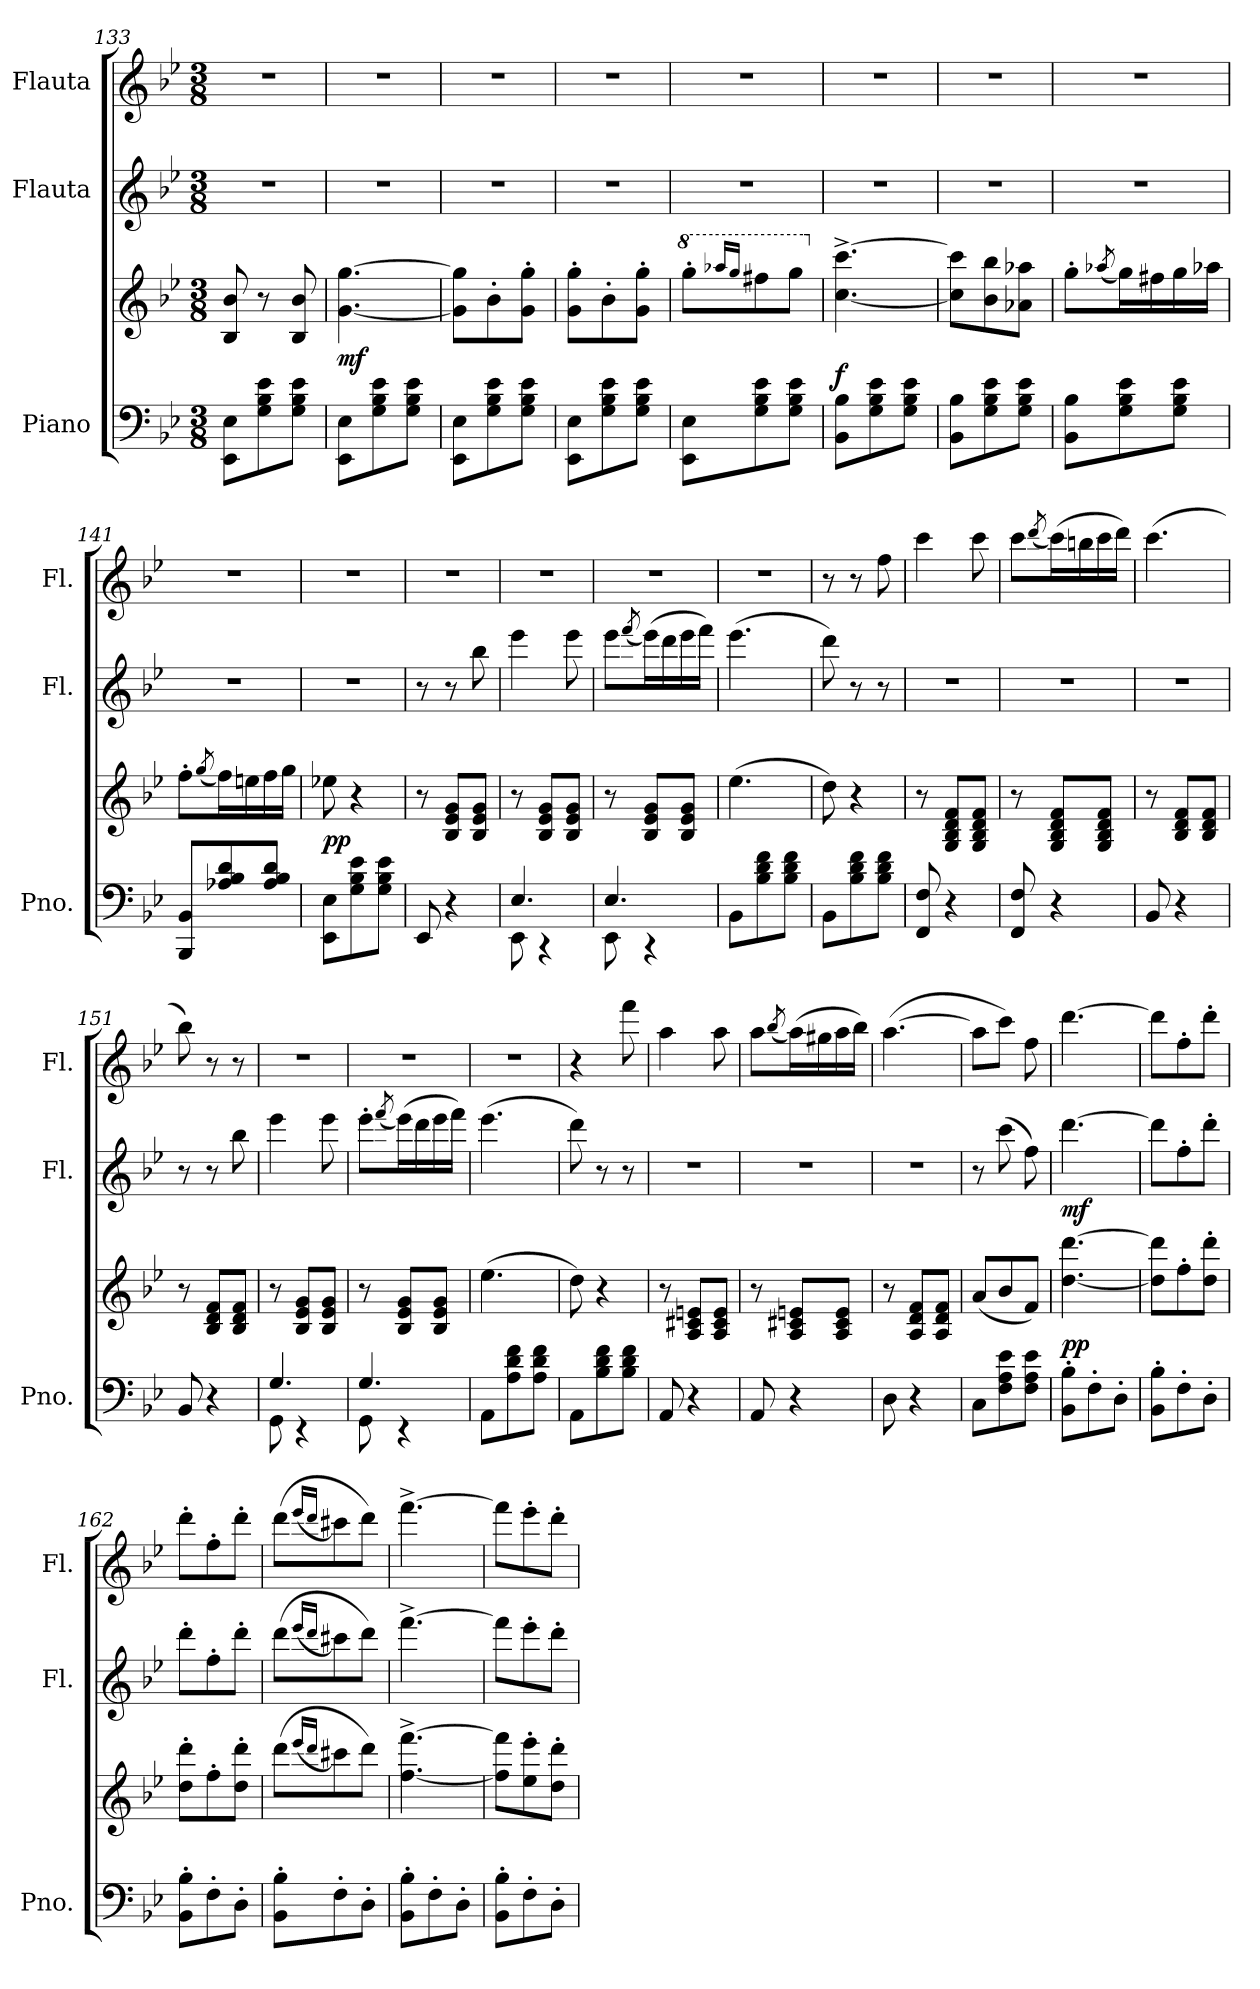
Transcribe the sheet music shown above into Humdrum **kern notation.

**kern	**kern	**dynam	**kern	**dynam	**kern
*part3	*part3	*part3	*part2	*part2	*part1
*staff4	*staff3	*staff3/4	*staff2	*staff2	*staff1
*I"Piano	*	*	*I"Flauta	*	*I"Flauta
*I'Pno.	*	*	*I'Fl.	*	*I'Fl.
*clefF4	*clefG2	*	*clefG2	*	*clefG2
*k[b-e-]	*k[b-e-]	*	*k[b-e-]	*	*k[b-e-]
*M3/8	*M3/8	*	*M3/8	*	*M3/8
=133	=133	=133	=133	=133	=133
8EE-\ 8E-\L	8B-/ 8b-/	.	4.r	.	4.r
8G\ 8B-\ 8e-\	8r	.	.	.	.
8G\ 8B-\ 8e-\J	8B-/ 8b-/	.	.	.	.
=134	=134	=134	=134	=134	=134
!	!	!LO:DY:a=2	!	!	!
8EE-\ 8E-\L	[4.g\ [4.gg\	mf	4.r	.	4.r
8G\ 8B-\ 8e-\	.	.	.	.	.
8G\ 8B-\ 8e-\J	.	.	.	.	.
=135	=135	=135	=135	=135	=135
8EE-\ 8E-\L	8g\] 8gg\]L	.	4.r	.	4.r
8G\ 8B-\ 8e-\	8b-'\	.	.	.	.
8G\ 8B-\ 8e-\J	8g\' 8gg\'J	.	.	.	.
!!LO:PB:g=z
=136	=136	=136	=136	=136	=136
8EE-\ 8E-\L	8g\' 8gg\'L	.	4.r	.	4.r
8G\ 8B-\ 8e-\	8b-'\	.	.	.	.
8G\ 8B-\ 8e-\J	8g\' 8gg\'J	.	.	.	.
=137	=137	=137	=137	=137	=137
*	*8va	*	*	*	*
8EE-\ 8E-\L	8ggg'\L	.	4.r	.	4.r
.	16qaaa-X/LL	.	.	.	.
.	16qggg/JJ	.	.	.	.
8G\ 8B-\ 8e-\	8fff#X\	.	.	.	.
8G\ 8B-\ 8e-\J	8ggg\J	.	.	.	.
=138	=138	=138	=138	=138	=138
*	*X8va	*	*	*	*
!	!	!LO:DY:a=2	!	!	!
8BB-\ 8B-\L	[4.cc\^ [4.ccc\^	f	4.r	.	4.r
8G\ 8B-\ 8e-\	.	.	.	.	.
8G\ 8B-\ 8e-\J	.	.	.	.	.
=139	=139	=139	=139	=139	=139
8BB-\ 8B-\L	8cc\] 8ccc\]L	.	4.r	.	4.r
8G\ 8B-\ 8e-\	8b-\ 8bb-\	.	.	.	.
8G\ 8B-\ 8e-\J	8a-X\ 8aa-X\J	.	.	.	.
=140	=140	=140	=140	=140	=140
8BB-\ 8B-\L	8gg'\L	.	4.r	.	4.r
.	(8qaa-X/	.	.	.	.
8G\ 8B-\ 8e-\	16gg\L)	.	.	.	.
.	16ff#X\	.	.	.	.
8G\ 8B-\ 8e-\J	16gg\	.	.	.	.
.	16aa-\JJ	.	.	.	.
=141	=141	=141	=141	=141	=141
8BBB-/ 8BB-/L	8ff'\L	.	4.r	.	4.r
.	(8qgg/	.	.	.	.
8A-X/ 8B-/ 8d/	16ff\L)	.	.	.	.
.	16een\	.	.	.	.
8A-/ 8B-/ 8d/J	16ff\	.	.	.	.
.	16gg\JJ	.	.	.	.
!!LO:LB:g=z
=142	=142	=142	=142	=142	=142
!	!	!LO:DY:a=2	!	!	!
8EE-\ 8E-\L	8ee-X\	pp	4.r	.	4.r
8G\ 8B-\ 8e-\	4r	.	.	.	.
8G\ 8B-\ 8e-\J	.	.	.	.	.
=143	=143	=143	=143	=143	=143
8EE-/	8r	.	8r	.	4.r
!	!	!	!	!LO:DY:a	!
4r	8B-/ 8e-/ 8g/L	.	8r	other-dynamics	.
.	8B-/ 8e-/ 8g/J	.	8bb-\	.	.
=144	=144	=144	=144	=144	=144
*^	*	*	*	*	*
4.E-:/	8EE-\	8r	.	4eee-\	.	4.r
.	4r	8B-/ 8e-/ 8g/L	.	.	.	.
.	.	8B-/ 8e-/ 8g/J	.	8eee-\	.	.
=145	=145	=145	=145	=145	=145	=145
4.E-:/	8EE-\	8r	.	8eee-\L	.	4.r
.	.	.	.	(8qfff/	.	.
.	4r	8B-/ 8e-/ 8g/L	.	(16eee-\L)	.	.
.	.	.	.	16ddd\	.	.
.	.	8B-/ 8e-/ 8g/J	.	16eee-\	.	.
.	.	.	.	16fff\JJ)	.	.
*v	*v	*	*	*	*	*
=146	=146	=146	=146	=146	=146
8BB-\L	(4.ee-\	.	(4.eee-\	.	4.r
8B-\ 8d\ 8f\	.	.	.	.	.
8B-\ 8d\ 8f\J	.	.	.	.	.
=147	=147	=147	=147	=147	=147
8BB-\L	8dd\)	.	8ddd\)	.	8r
8B-\ 8d\ 8f\	4r	.	8r	.	8r
8B-\ 8d\ 8f\J	.	.	8r	.	8ff\
=148	=148	=148	=148	=148	=148
8FF/ 8F/	8r	.	4.r	.	4ccc\
4r	8G/ 8B-/ 8d/ 8f/L	.	.	.	.
.	8G/ 8B-/ 8d/ 8f/J	.	.	.	8ccc\
!!LO:LB:g=z
=149	=149	=149	=149	=149	=149
8FF/ 8F/	8r	.	4.r	.	8ccc\L
.	.	.	.	.	(8qddd/
4r	8G/ 8B-/ 8d/ 8f/L	.	.	.	(16ccc\L)
.	.	.	.	.	16bbn\
.	8G/ 8B-/ 8d/ 8f/J	.	.	.	16ccc\
.	.	.	.	.	16ddd\JJ)
=150	=150	=150	=150	=150	=150
8BB-/	8r	.	4.r	.	(4.ccc\
4r	8B-/ 8d/ 8f/L	.	.	.	.
.	8B-/ 8d/ 8f/J	.	.	.	.
=151	=151	=151	=151	=151	=151
8BB-/	8r	.	8r	.	8bb-\)
4r	8B-/ 8d/ 8f/L	.	8r	.	8r
.	8B-/ 8d/ 8f/J	.	8bb-\	.	8r
=152	=152	=152	=152	=152	=152
*^	*	*	*	*	*
4.G:/	8GG\	8r	.	4eee-\	.	4.r
.	4r	8B-/ 8e-/ 8g/L	.	.	.	.
.	.	8B-/ 8e-/ 8g/J	.	8eee-\	.	.
=153	=153	=153	=153	=153	=153	=153
4.G:/	8GG\	8r	.	8eee-'\L	.	4.r
.	.	.	.	(8qfff/	.	.
.	4r	8B-/ 8e-/ 8g/L	.	(16eee-\L)	.	.
.	.	.	.	16ddd\	.	.
.	.	8B-/ 8e-/ 8g/J	.	16eee-\	.	.
.	.	.	.	16fff\JJ)	.	.
*v	*v	*	*	*	*	*
=154	=154	=154	=154	=154	=154
8AA\L	(4.ee-\	.	(4.eee-\	.	4.r
8A\ 8d\ 8f\	.	.	.	.	.
8A\ 8d\ 8f\J	.	.	.	.	.
!!LO:PB:g=z
=155	=155	=155	=155	=155	=155
8AA\L	8dd\)	.	8ddd\)	.	4r
8B-\ 8d\ 8f\	4r	.	8r	.	.
8B-\ 8d\ 8f\J	.	.	8r	.	8fff\
=156	=156	=156	=156	=156	=156
8AA/	8r	.	4.r	.	4aa\
4r	8A/ 8c#X/ 8en/L	.	.	.	.
.	8A/ 8c#/ 8e/J	.	.	.	8aa\
=157	=157	=157	=157	=157	=157
8AA/	8r	.	4.r	.	8aa\L
.	.	.	.	.	(8qbb-/
4r	8A/ 8c#X/ 8en/L	.	.	.	(16aa\L)
.	.	.	.	.	16gg#X\
.	8A/ 8c#/ 8e/J	.	.	.	16aa\
.	.	.	.	.	16bb-\JJ)
=158	=158	=158	=158	=158	=158
8D\	8r	.	4.r	.	([4.aa\
4r	8A/ 8d/ 8f/L	.	.	.	.
.	8A/ 8d/ 8f/J	.	.	.	.
=159	=159	=159	=159	=159	=159
8C\L	(8a/L	.	8r	.	8aa\L]
8F\ 8A\ 8e-\	8b-/	.	(8ccc\	.	8ccc\J)
8F\ 8A\ 8e-\J	8f/J)	.	8ff\)	.	8ff\
=160	=160	=160	=160	=160	=160
!	!	!LO:DY:a=2	!	!LO:DY:b	!
8BB-\' 8B-\'L	[4.dd\ [4.ddd\	pp	[4.ddd\	mf	[4.ddd\
8F'\	.	.	.	.	.
8D'\J	.	.	.	.	.
=161	=161	=161	=161	=161	=161
8BB-\' 8B-\'L	8dd\] 8ddd\]L	.	8ddd\L]	.	8ddd\L]
8F'\	8ff'\	.	8ff'\	.	8ff'\
8D'\J	8dd\' 8ddd\'J	.	8ddd'\J	.	8ddd'\J
=162	=162	=162	=162	=162	=162
8BB-\' 8B-\'L	8dd\' 8ddd\'L	.	8ddd'\L	.	8ddd'\L
8F'\	8ff'\	.	8ff'\	.	8ff'\
8D'\J	8dd\' 8ddd\'J	.	8ddd'\J	.	8ddd'\J
!!LO:LB:g=z
=163	=163	=163	=163	=163	=163
8BB-\' 8B-\'L	(8ddd\L	.	(8ddd\L	.	(8ddd\L
.	(16qeee-/LL	.	(16qeee-/LL	.	(16qeee-/LL
.	16qddd/JJ	.	16qddd/JJ	.	16qddd/JJ
8F'\	8ccc#X\)	.	8ccc#X\)	.	8ccc#X\)
8D'\J	8ddd\J)	.	8ddd\J)	.	8ddd\J)
=164	=164	=164	=164	=164	=164
8BB-\' 8B-\'L	[4.ff\^ [4.fff\^	.	[4.fff^\	.	[4.fff^\
8F'\	.	.	.	.	.
8D'\J	.	.	.	.	.
=165	=165	=165	=165	=165	=165
8BB-\' 8B-\'L	8ff\] 8fff\]L	.	8fff\L]	.	8fff\L]
8F'\	8ee-\' 8eee-\'	.	8eee-'\	.	8eee-'\
8D'\J	8dd\' 8ddd\'J	.	8ddd'\J	.	8ddd'\J
=	=	=	=	=	=
*-	*-	*-	*-	*-	*-
